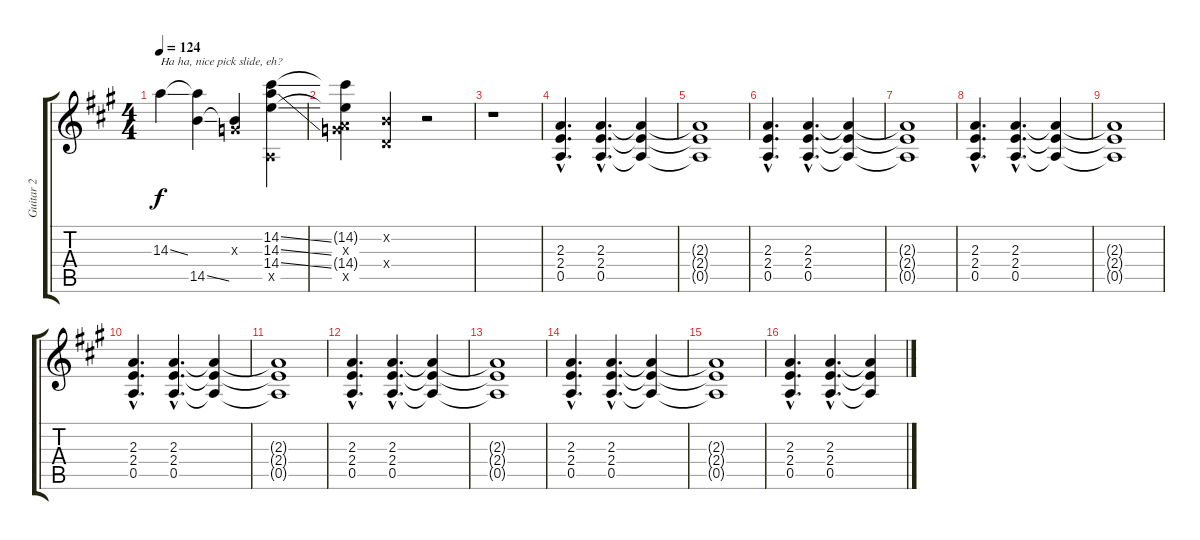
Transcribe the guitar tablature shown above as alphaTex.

\track ("Guitar 2" "Guitar 2") {instrument overdrivenguitar}
\staff {score tabs}
\tuning (E4 B3 G3 D3 A2 E2) {hide}
\ts (4 4)
\tempo 124
\clef g2
\ks a
14.3{ss}.4{txt "Ha ha, nice pick slide, eh?" dy f volume 12 balance 8} (14.3{t} 14.5{ss}).4 (0.3{x} 14.5{t}).4 (14.2{ss} 14.3{ss} 14.4{ss} 0.5{x}).4 |
(14.2{t} 0.3{x} 14.4{t} 12.5{x}).4 (0.2{x} 0.4{x}).4 r.2 |
r.1 |
(2.3{hac} 2.4{hac} 0.5{hac}).4{d volume 10} (2.3{hac} 2.4{hac} 0.5{hac}).4{d} (2.3{t} 2.4{t} 0.5{t}).4 |
(2.3{t} 2.4{t} 0.5{t}).1 |
(2.3{hac} 2.4{hac} 0.5{hac}).4{d} (2.3{hac} 2.4{hac} 0.5{hac}).4{d} (2.3{t} 2.4{t} 0.5{t}).4 |
(2.3{t} 2.4{t} 0.5{t}).1 |
(2.3{hac} 2.4{hac} 0.5{hac}).4{d} (2.3{hac} 2.4{hac} 0.5{hac}).4{d} (2.3{t} 2.4{t} 0.5{t}).4 |
(2.3{t} 2.4{t} 0.5{t}).1 |
(2.3{hac} 2.4{hac} 0.5{hac}).4{d} (2.3{hac} 2.4{hac} 0.5{hac}).4{d} (2.3{t} 2.4{t} 0.5{t}).4 |
(2.3{t} 2.4{t} 0.5{t}).1 |
(2.3{hac} 2.4{hac} 0.5{hac}).4{d} (2.3{hac} 2.4{hac} 0.5{hac}).4{d} (2.3{t} 2.4{t} 0.5{t}).4 |
(2.3{t} 2.4{t} 0.5{t}).1 |
(2.3{hac} 2.4{hac} 0.5{hac}).4{d} (2.3{hac} 2.4{hac} 0.5{hac}).4{d} (2.3{t} 2.4{t} 0.5{t}).4 |
(2.3{t} 2.4{t} 0.5{t}).1 |
(2.3{hac} 2.4{hac} 0.5{hac}).4{d} (2.3{hac} 2.4{hac} 0.5{hac}).4{d} (2.3{t} 2.4{t} 0.5{t}).4
